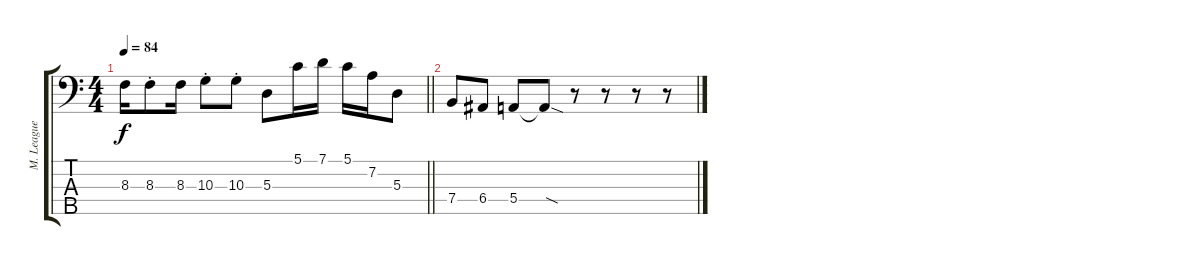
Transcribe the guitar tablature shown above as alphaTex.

\track ("M. League - Bass" "M. League ") {instrument electricbassfinger}
\staff {score tabs}
\tuning (G2 D2 A1 E1 B0) {hide}
\ts (4 4)
\tempo 84
\clef f4
\barLineRight lightlight
\ks c
8.3.16{dy f} 8.3{st}.8 8.3.16 10.3{st}.8 10.3{st}.8 5.3.8 5.1.16 7.1.16 5.1.16 7.2.16 5.3.8 |
7.4.8 6.4.8 5.4.8 5.4{sod t}.8 r.8 r.8 r.8 r.8
